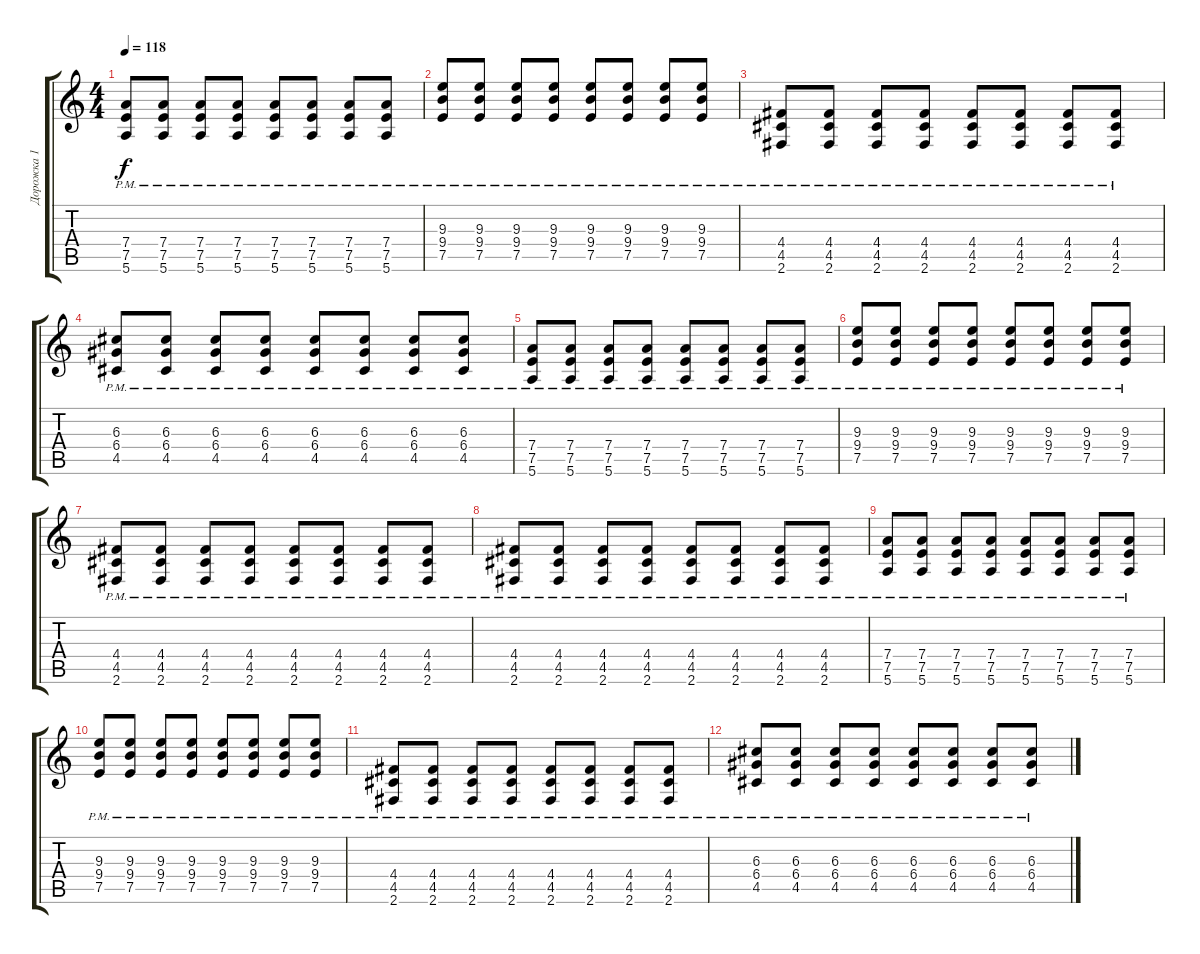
\track ("Дорожка 1" "Дорожка 1") {solo instrument electricguitarmuted}
\staff {score tabs}
\tuning (E4 B3 G3 D3 A2 E2) {hide}
\ts (4 4)
\tempo 118
\clef g2
\ks c
(7.4{pm} 7.5{pm} 5.6{pm}).8{dy f} (7.4{pm} 7.5{pm} 5.6{pm}).8 (7.4{pm} 7.5{pm} 5.6{pm}).8 (7.4{pm} 7.5{pm} 5.6{pm}).8 (7.4{pm} 7.5{pm} 5.6{pm}).8 (7.4{pm} 7.5{pm} 5.6{pm}).8 (7.4{pm} 7.5{pm} 5.6{pm}).8 (7.4{pm} 7.5{pm} 5.6{pm}).8 |
(9.3{pm} 9.4{pm} 7.5{pm}).8 (9.3{pm} 9.4{pm} 7.5{pm}).8 (9.3{pm} 9.4{pm} 7.5{pm}).8 (9.3{pm} 9.4{pm} 7.5{pm}).8 (9.3{pm} 9.4{pm} 7.5{pm}).8 (9.3{pm} 9.4{pm} 7.5{pm}).8 (9.3{pm} 9.4{pm} 7.5{pm}).8 (9.3{pm} 9.4{pm} 7.5{pm}).8 |
(4.4{pm} 4.5{pm} 2.6{pm}).8 (4.4{pm} 4.5{pm} 2.6{pm}).8 (4.4{pm} 4.5{pm} 2.6{pm}).8 (4.4{pm} 4.5{pm} 2.6{pm}).8 (4.4{pm} 4.5{pm} 2.6{pm}).8 (4.4{pm} 4.5{pm} 2.6{pm}).8 (4.4{pm} 4.5{pm} 2.6{pm}).8 (4.4{pm} 4.5{pm} 2.6{pm}).8 |
(6.3{pm} 6.4{pm} 4.5{pm}).8 (6.3{pm} 6.4{pm} 4.5{pm}).8 (6.3{pm} 6.4{pm} 4.5{pm}).8 (6.3{pm} 6.4{pm} 4.5{pm}).8 (6.3{pm} 6.4{pm} 4.5{pm}).8 (6.3{pm} 6.4{pm} 4.5{pm}).8 (6.3{pm} 6.4{pm} 4.5{pm}).8 (6.3{pm} 6.4{pm} 4.5{pm}).8 |
(7.4{pm} 7.5{pm} 5.6{pm}).8 (7.4{pm} 7.5{pm} 5.6{pm}).8 (7.4{pm} 7.5{pm} 5.6{pm}).8 (7.4{pm} 7.5{pm} 5.6{pm}).8 (7.4{pm} 7.5{pm} 5.6{pm}).8 (7.4{pm} 7.5{pm} 5.6{pm}).8 (7.4{pm} 7.5{pm} 5.6{pm}).8 (7.4{pm} 7.5{pm} 5.6{pm}).8 |
(9.3{pm} 9.4{pm} 7.5{pm}).8 (9.3{pm} 9.4{pm} 7.5{pm}).8 (9.3{pm} 9.4{pm} 7.5{pm}).8 (9.3{pm} 9.4{pm} 7.5{pm}).8 (9.3{pm} 9.4{pm} 7.5{pm}).8 (9.3{pm} 9.4{pm} 7.5{pm}).8 (9.3{pm} 9.4{pm} 7.5{pm}).8 (9.3{pm} 9.4{pm} 7.5{pm}).8 |
(4.4{pm} 4.5{pm} 2.6{pm}).8 (4.4{pm} 4.5{pm} 2.6{pm}).8 (4.4{pm} 4.5{pm} 2.6{pm}).8 (4.4{pm} 4.5{pm} 2.6{pm}).8 (4.4{pm} 4.5{pm} 2.6{pm}).8 (4.4{pm} 4.5{pm} 2.6{pm}).8 (4.4{pm} 4.5{pm} 2.6{pm}).8 (4.4{pm} 4.5{pm} 2.6{pm}).8 |
(4.4{pm} 4.5{pm} 2.6{pm}).8 (4.4{pm} 4.5{pm} 2.6{pm}).8 (4.4{pm} 4.5{pm} 2.6{pm}).8 (4.4{pm} 4.5{pm} 2.6{pm}).8 (4.4{pm} 4.5{pm} 2.6{pm}).8 (4.4{pm} 4.5{pm} 2.6{pm}).8 (4.4{pm} 4.5{pm} 2.6{pm}).8 (4.4{pm} 4.5{pm} 2.6{pm}).8 |
(7.4{pm} 7.5{pm} 5.6{pm}).8 (7.4{pm} 7.5{pm} 5.6{pm}).8 (7.4{pm} 7.5{pm} 5.6{pm}).8 (7.4{pm} 7.5{pm} 5.6{pm}).8 (7.4{pm} 7.5{pm} 5.6{pm}).8 (7.4{pm} 7.5{pm} 5.6{pm}).8 (7.4{pm} 7.5{pm} 5.6{pm}).8 (7.4{pm} 7.5{pm} 5.6{pm}).8 |
(9.3{pm} 9.4{pm} 7.5{pm}).8 (9.3{pm} 9.4{pm} 7.5{pm}).8 (9.3{pm} 9.4{pm} 7.5{pm}).8 (9.3{pm} 9.4{pm} 7.5{pm}).8 (9.3{pm} 9.4{pm} 7.5{pm}).8 (9.3{pm} 9.4{pm} 7.5{pm}).8 (9.3{pm} 9.4{pm} 7.5{pm}).8 (9.3{pm} 9.4{pm} 7.5{pm}).8 |
(4.4{pm} 4.5{pm} 2.6{pm}).8 (4.4{pm} 4.5{pm} 2.6{pm}).8 (4.4{pm} 4.5{pm} 2.6{pm}).8 (4.4{pm} 4.5{pm} 2.6{pm}).8 (4.4{pm} 4.5{pm} 2.6{pm}).8 (4.4{pm} 4.5{pm} 2.6{pm}).8 (4.4{pm} 4.5{pm} 2.6{pm}).8 (4.4{pm} 4.5{pm} 2.6{pm}).8 |
(6.3{pm} 6.4{pm} 4.5{pm}).8 (6.3{pm} 6.4{pm} 4.5{pm}).8 (6.3{pm} 6.4{pm} 4.5{pm}).8 (6.3{pm} 6.4{pm} 4.5{pm}).8 (6.3{pm} 6.4{pm} 4.5{pm}).8 (6.3{pm} 6.4{pm} 4.5{pm}).8 (6.3{pm} 6.4{pm} 4.5{pm}).8 (6.3{pm} 6.4{pm} 4.5{pm}).8
